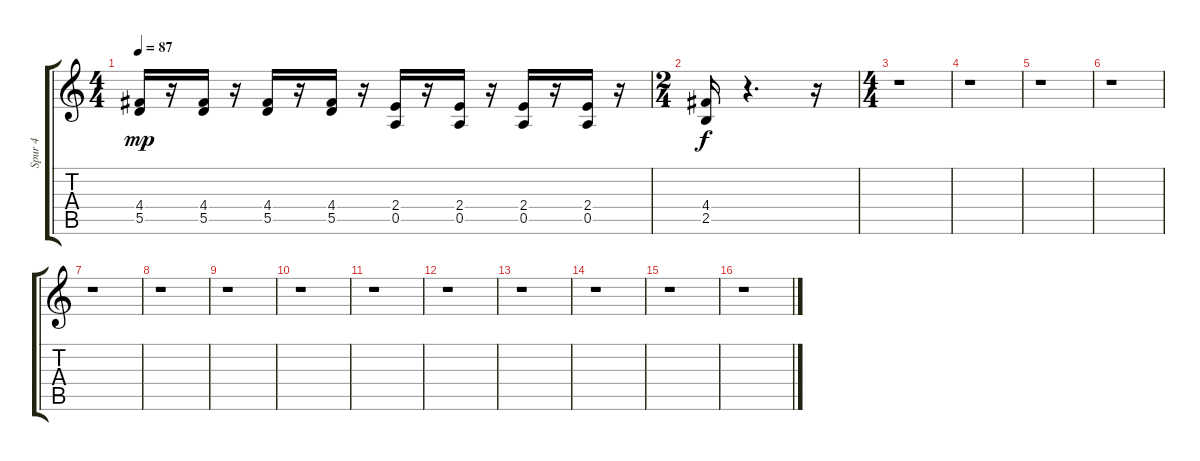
\track ("Spur 4" "Spur 4") {instrument overdrivenguitar}
\staff {score tabs}
\tuning (E4 B3 G3 D3 A2 E2) {hide}
\ts (4 4)
\tempo 87
\clef g2
\ks c
(4.4 5.5).16{dy mp} r.16 (4.4 5.5).16 r.16 (4.4 5.5).16 r.16 (4.4 5.5).16 r.16 (2.4 0.5).16 r.16 (2.4 0.5).16 r.16 (2.4 0.5).16 r.16 (2.4 0.5).16 r.16 |
\ts (2 4)
(4.4 2.5).16{dy f} r.4{d} r.16 |
\ts (4 4)
r.1 |
r.1 |
r.1 |
r.1 |
r.1 |
r.1 |
r.1 |
r.1 |
r.1 |
r.1 |
r.1 |
r.1 |
r.1 |
r.1
